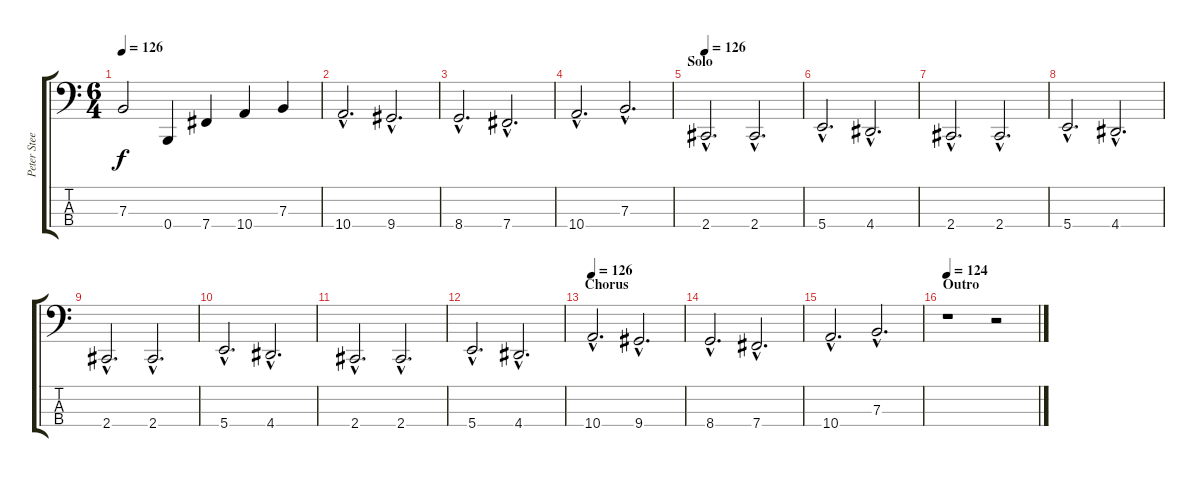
\track ("Peter Steele - Bass" "Peter Stee") {instrument fretlessbass}
\staff {score tabs}
\tuning (D2 A1 E1 B0) {hide}
\ts (6 4)
\tempo 126
\clef f4
\ks c
7.3.2{dy f} 0.4.4 7.4.4 10.4.4 7.3.4 |
10.4{hac}.2{d} 9.4{hac}.2{d} |
8.4{hac}.2{d} 7.4{hac}.2{d} |
10.4{hac}.2{d} 7.3{hac}.2{d} |
\section ("" "Solo")
\tempo 126
2.4{hac}.2{d volume 16 balance 8 instrument fretlessbass} 2.4{hac}.2{d} |
5.4{hac}.2{d} 4.4{hac}.2{d} |
2.4{hac}.2{d} 2.4{hac}.2{d} |
5.4{hac}.2{d} 4.4{hac}.2{d} |
2.4{hac}.2{d} 2.4{hac}.2{d} |
5.4{hac}.2{d} 4.4{hac}.2{d} |
2.4{hac}.2{d} 2.4{hac}.2{d} |
5.4{hac}.2{d} 4.4{hac}.2{d} |
\section ("" "Chorus")
\tempo 126
10.4{hac}.2{d volume 16 balance 8 instrument fretlessbass} 9.4{hac}.2{d} |
8.4{hac}.2{d} 7.4{hac}.2{d} |
10.4{hac}.2{d} 7.3{hac}.2{d} |
\section ("" "Outro")
\tempo 124
r.1 r.2
